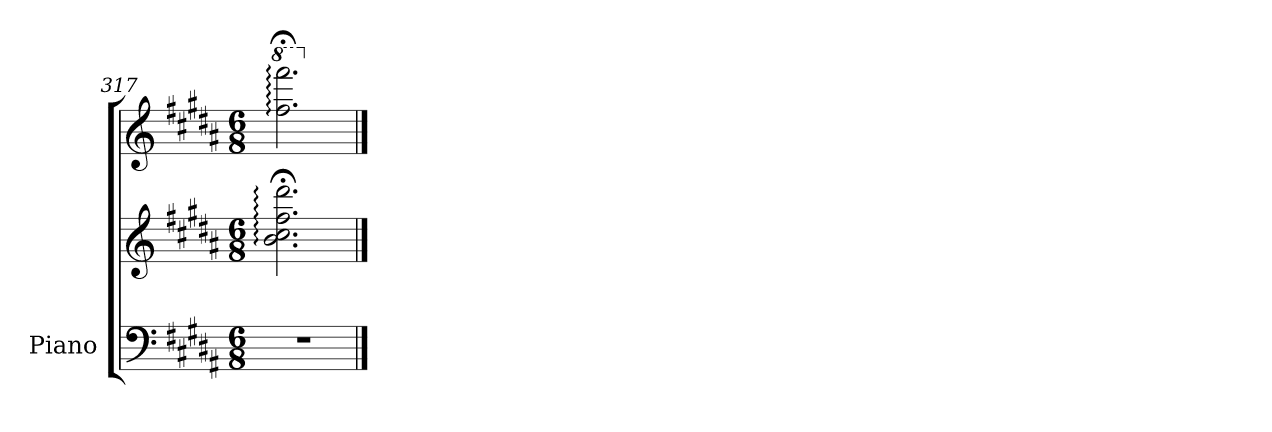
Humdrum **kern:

**kern	**kern	**kern
*part1	*part1	*part1
*staff3	*staff2	*staff1
*I"Piano	*	*
*I'Pno.	*	*
*clefF4	*clefG2	*clefG2
*k[f#c#g#d#a#]	*k[f#c#g#d#a#]	*k[f#c#g#d#a#]
*M6/8	*M6/8	*M6/8
*	*	*8va
=317	=317	=317
2.r	2.b\;<: 2.cc#\;<: 2.ff#\;<: 2.ddd#\;<:	2.fff#\;<: 2.ffff#\;<:
*	*	*X8va
==	==	==
*-	*-	*-
